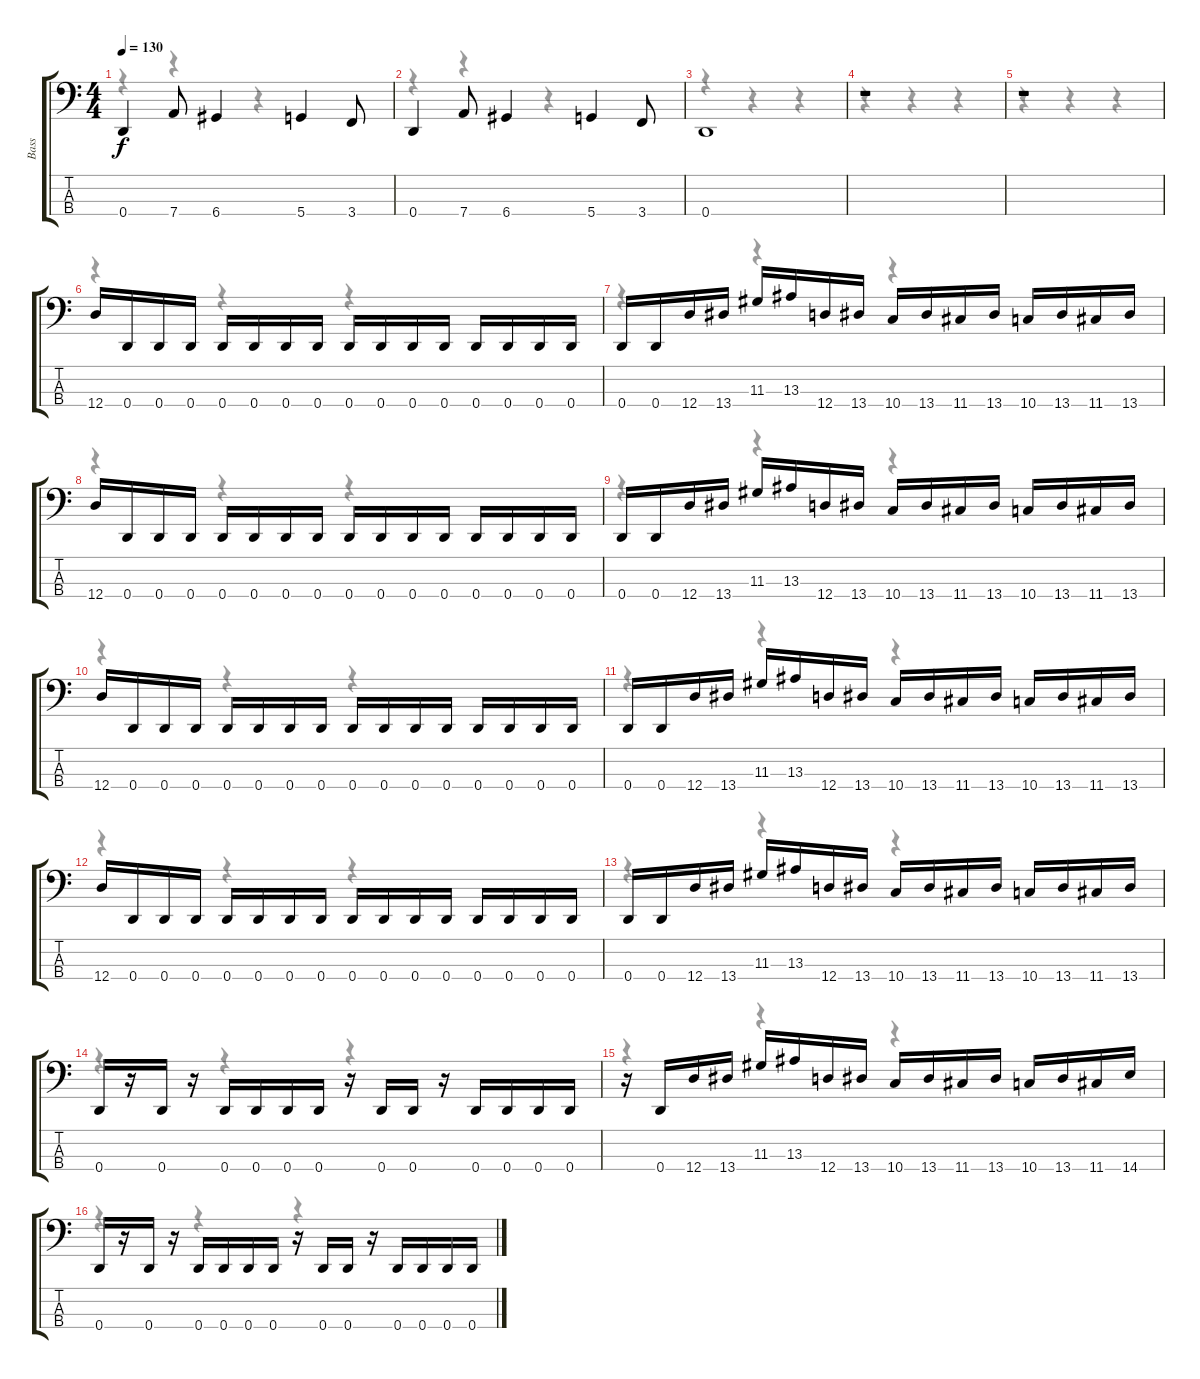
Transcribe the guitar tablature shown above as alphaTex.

\track ("Bass" "Bass") {instrument electricbasspick}
\staff {score tabs}
\tuning (G2 D2 A1 D1) {hide}
\voice
\ts (4 4)
\tempo 130
\clef f4
\ks c
0.4.4{dy f} 7.4.8 6.4.4 5.4.4 3.4.8 |
0.4.4 7.4.8 6.4.4 5.4.4 3.4.8 |
0.4.1 |
r.1 |
r.1 |
12.4.16 0.4.16 0.4.16 0.4.16 0.4.16 0.4.16 0.4.16 0.4.16 0.4.16 0.4.16 0.4.16 0.4.16 0.4.16 0.4.16 0.4.16 0.4.16 |
0.4.16 0.4.16 12.4.16 13.4.16 11.3.16 13.3.16 12.4.16 13.4.16 10.4.16 13.4.16 11.4.16 13.4.16 10.4.16 13.4.16 11.4.16 13.4.16 |
12.4.16 0.4.16 0.4.16 0.4.16 0.4.16 0.4.16 0.4.16 0.4.16 0.4.16 0.4.16 0.4.16 0.4.16 0.4.16 0.4.16 0.4.16 0.4.16 |
0.4.16 0.4.16 12.4.16 13.4.16 11.3.16 13.3.16 12.4.16 13.4.16 10.4.16 13.4.16 11.4.16 13.4.16 10.4.16 13.4.16 11.4.16 13.4.16 |
12.4.16 0.4.16 0.4.16 0.4.16 0.4.16 0.4.16 0.4.16 0.4.16 0.4.16 0.4.16 0.4.16 0.4.16 0.4.16 0.4.16 0.4.16 0.4.16 |
0.4.16 0.4.16 12.4.16 13.4.16 11.3.16 13.3.16 12.4.16 13.4.16 10.4.16 13.4.16 11.4.16 13.4.16 10.4.16 13.4.16 11.4.16 13.4.16 |
12.4.16 0.4.16 0.4.16 0.4.16 0.4.16 0.4.16 0.4.16 0.4.16 0.4.16 0.4.16 0.4.16 0.4.16 0.4.16 0.4.16 0.4.16 0.4.16 |
0.4.16 0.4.16 12.4.16 13.4.16 11.3.16 13.3.16 12.4.16 13.4.16 10.4.16 13.4.16 11.4.16 13.4.16 10.4.16 13.4.16 11.4.16 13.4.16 |
0.4.16 r.16 0.4.16 r.16 0.4.16 0.4.16 0.4.16 0.4.16 r.16 0.4.16 0.4.16 r.16 0.4.16 0.4.16 0.4.16 0.4.16 |
r.16 0.4.16 12.4.16 13.4.16 11.3.16 13.3.16 12.4.16 13.4.16 10.4.16 13.4.16 11.4.16 13.4.16 10.4.16 13.4.16 11.4.16 14.4.16 |
0.4.16 r.16 0.4.16 r.16 0.4.16 0.4.16 0.4.16 0.4.16 r.16 0.4.16 0.4.16 r.16 0.4.16 0.4.16 0.4.16 0.4.16
\voice
\clef f4
\ottava regular
\simile none
\ks c
r.4{dy f} r.4 r.4 |
r.4 r.4 r.4 |
r.4 r.4 r.4 |
r.4 r.4 r.4 |
r.4 r.4 r.4 |
r.4 r.4 r.4 |
r.4 r.4 r.4 |
r.4 r.4 r.4 |
r.4 r.4 r.4 |
r.4 r.4 r.4 |
r.4 r.4 r.4 |
r.4 r.4 r.4 |
r.4 r.4 r.4 |
r.4 r.4 r.4 |
r.4 r.4 r.4 |
r.4 r.4 r.4
